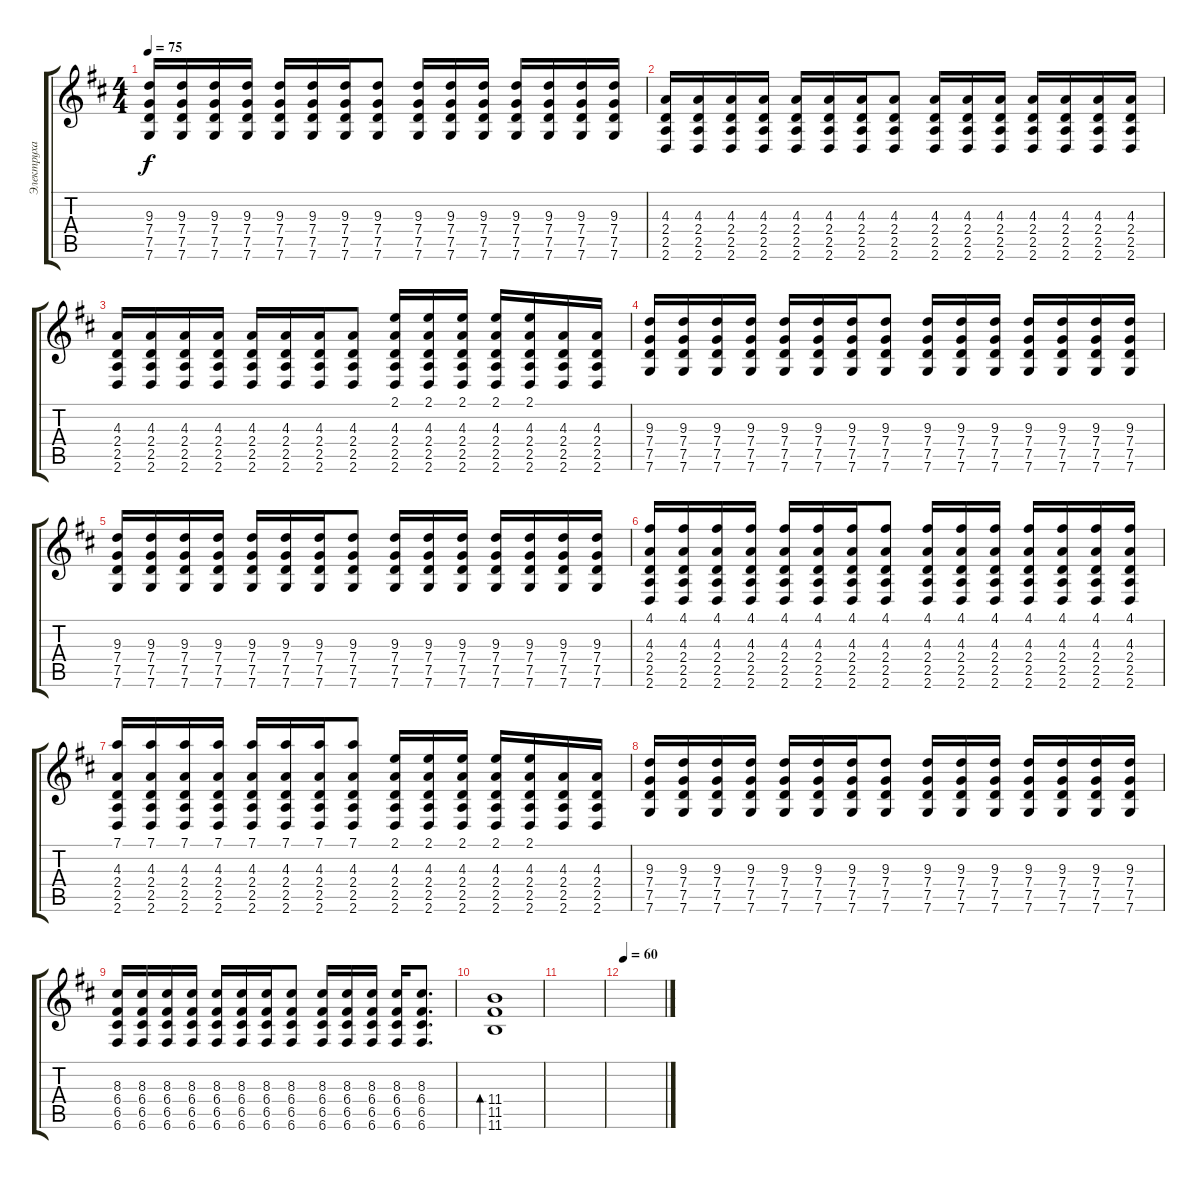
\track ("Электруха" "Электруха") {instrument distortionguitar}
\staff {score tabs}
\tuning (D4 A3 F3 C3 G2 C2) {hide}
\ts (4 4)
\tempo 75
\clef g2
\ks bminor
(9.3 7.4 7.5 7.6).16{dy f} (9.3 7.4 7.5 7.6).16 (9.3 7.4 7.5 7.6).16 (9.3 7.4 7.5 7.6).16 (9.3 7.4 7.5 7.6).16 (9.3 7.4 7.5 7.6).16 (9.3 7.4 7.5 7.6).16 (9.3 7.4 7.5 7.6).8 (9.3 7.4 7.5 7.6).16 (9.3 7.4 7.5 7.6).16 (9.3 7.4 7.5 7.6).16 (9.3 7.4 7.5 7.6).16 (9.3 7.4 7.5 7.6).16 (9.3 7.4 7.5 7.6).16 (9.3 7.4 7.5 7.6).16 |
(4.3 2.4 2.5 2.6).16 (4.3 2.4 2.5 2.6).16 (4.3 2.4 2.5 2.6).16 (4.3 2.4 2.5 2.6).16 (4.3 2.4 2.5 2.6).16 (4.3 2.4 2.5 2.6).16 (4.3 2.4 2.5 2.6).16 (4.3 2.4 2.5 2.6).8 (4.3 2.4 2.5 2.6).16 (4.3 2.4 2.5 2.6).16 (4.3 2.4 2.5 2.6).16 (4.3 2.4 2.5 2.6).16 (4.3 2.4 2.5 2.6).16 (4.3 2.4 2.5 2.6).16 (4.3 2.4 2.5 2.6).16 |
(4.3 2.4 2.5 2.6).16 (4.3 2.4 2.5 2.6).16 (4.3 2.4 2.5 2.6).16 (4.3 2.4 2.5 2.6).16 (4.3 2.4 2.5 2.6).16 (4.3 2.4 2.5 2.6).16 (4.3 2.4 2.5 2.6).16 (4.3 2.4 2.5 2.6).8 (2.1 4.3 2.4 2.5 2.6).16 (2.1 4.3 2.4 2.5 2.6).16 (2.1 4.3 2.4 2.5 2.6).16 (2.1 4.3 2.4 2.5 2.6).16 (2.1 4.3 2.4 2.5 2.6).16 (4.3 2.4 2.5 2.6).16 (4.3 2.4 2.5 2.6).16 |
(9.3 7.4 7.5 7.6).16 (9.3 7.4 7.5 7.6).16 (9.3 7.4 7.5 7.6).16 (9.3 7.4 7.5 7.6).16 (9.3 7.4 7.5 7.6).16 (9.3 7.4 7.5 7.6).16 (9.3 7.4 7.5 7.6).16 (9.3 7.4 7.5 7.6).8 (9.3 7.4 7.5 7.6).16 (9.3 7.4 7.5 7.6).16 (9.3 7.4 7.5 7.6).16 (9.3 7.4 7.5 7.6).16 (9.3 7.4 7.5 7.6).16 (9.3 7.4 7.5 7.6).16 (9.3 7.4 7.5 7.6).16 |
(9.3 7.4 7.5 7.6).16 (9.3 7.4 7.5 7.6).16 (9.3 7.4 7.5 7.6).16 (9.3 7.4 7.5 7.6).16 (9.3 7.4 7.5 7.6).16 (9.3 7.4 7.5 7.6).16 (9.3 7.4 7.5 7.6).16 (9.3 7.4 7.5 7.6).8 (9.3 7.4 7.5 7.6).16 (9.3 7.4 7.5 7.6).16 (9.3 7.4 7.5 7.6).16 (9.3 7.4 7.5 7.6).16 (9.3 7.4 7.5 7.6).16 (9.3 7.4 7.5 7.6).16 (9.3 7.4 7.5 7.6).16 |
(4.1 4.3 2.4 2.5 2.6).16 (4.1 4.3 2.4 2.5 2.6).16 (4.1 4.3 2.4 2.5 2.6).16 (4.1 4.3 2.4 2.5 2.6).16 (4.1 4.3 2.4 2.5 2.6).16 (4.1 4.3 2.4 2.5 2.6).16 (4.1 4.3 2.4 2.5 2.6).16 (4.1 4.3 2.4 2.5 2.6).8 (4.1 4.3 2.4 2.5 2.6).16 (4.1 4.3 2.4 2.5 2.6).16 (4.1 4.3 2.4 2.5 2.6).16 (4.1 4.3 2.4 2.5 2.6).16 (4.1 4.3 2.4 2.5 2.6).16 (4.1 4.3 2.4 2.5 2.6).16 (4.1 4.3 2.4 2.5 2.6).16 |
(7.1 4.3 2.4 2.5 2.6).16 (7.1 4.3 2.4 2.5 2.6).16 (7.1 4.3 2.4 2.5 2.6).16 (7.1 4.3 2.4 2.5 2.6).16 (7.1 4.3 2.4 2.5 2.6).16 (7.1 4.3 2.4 2.5 2.6).16 (7.1 4.3 2.4 2.5 2.6).16 (7.1 4.3 2.4 2.5 2.6).8 (2.1 4.3 2.4 2.5 2.6).16 (2.1 4.3 2.4 2.5 2.6).16 (2.1 4.3 2.4 2.5 2.6).16 (2.1 4.3 2.4 2.5 2.6).16 (2.1 4.3 2.4 2.5 2.6).16 (4.3 2.4 2.5 2.6).16 (4.3 2.4 2.5 2.6).16 |
(9.3 7.4 7.5 7.6).16 (9.3 7.4 7.5 7.6).16 (9.3 7.4 7.5 7.6).16 (9.3 7.4 7.5 7.6).16 (9.3 7.4 7.5 7.6).16 (9.3 7.4 7.5 7.6).16 (9.3 7.4 7.5 7.6).16 (9.3 7.4 7.5 7.6).8 (9.3 7.4 7.5 7.6).16 (9.3 7.4 7.5 7.6).16 (9.3 7.4 7.5 7.6).16 (9.3 7.4 7.5 7.6).16 (9.3 7.4 7.5 7.6).16 (9.3 7.4 7.5 7.6).16 (9.3 7.4 7.5 7.6).16 |
(8.3 6.4 6.5 6.6).16 (8.3 6.4 6.5 6.6).16 (8.3 6.4 6.5 6.6).16 (8.3 6.4 6.5 6.6).16 (8.3 6.4 6.5 6.6).16 (8.3 6.4 6.5 6.6).16 (8.3 6.4 6.5 6.6).16 (8.3 6.4 6.5 6.6).8 (8.3 6.4 6.5 6.6).16 (8.3 6.4 6.5 6.6).16 (8.3 6.4 6.5 6.6).16 (8.3 6.4 6.5 6.6).16 (8.3 6.4 6.5 6.6).8{d} |
(11.4 11.5 11.6).1{bd 60 instrument electricguitarjazz} |
|
\tempo 60
